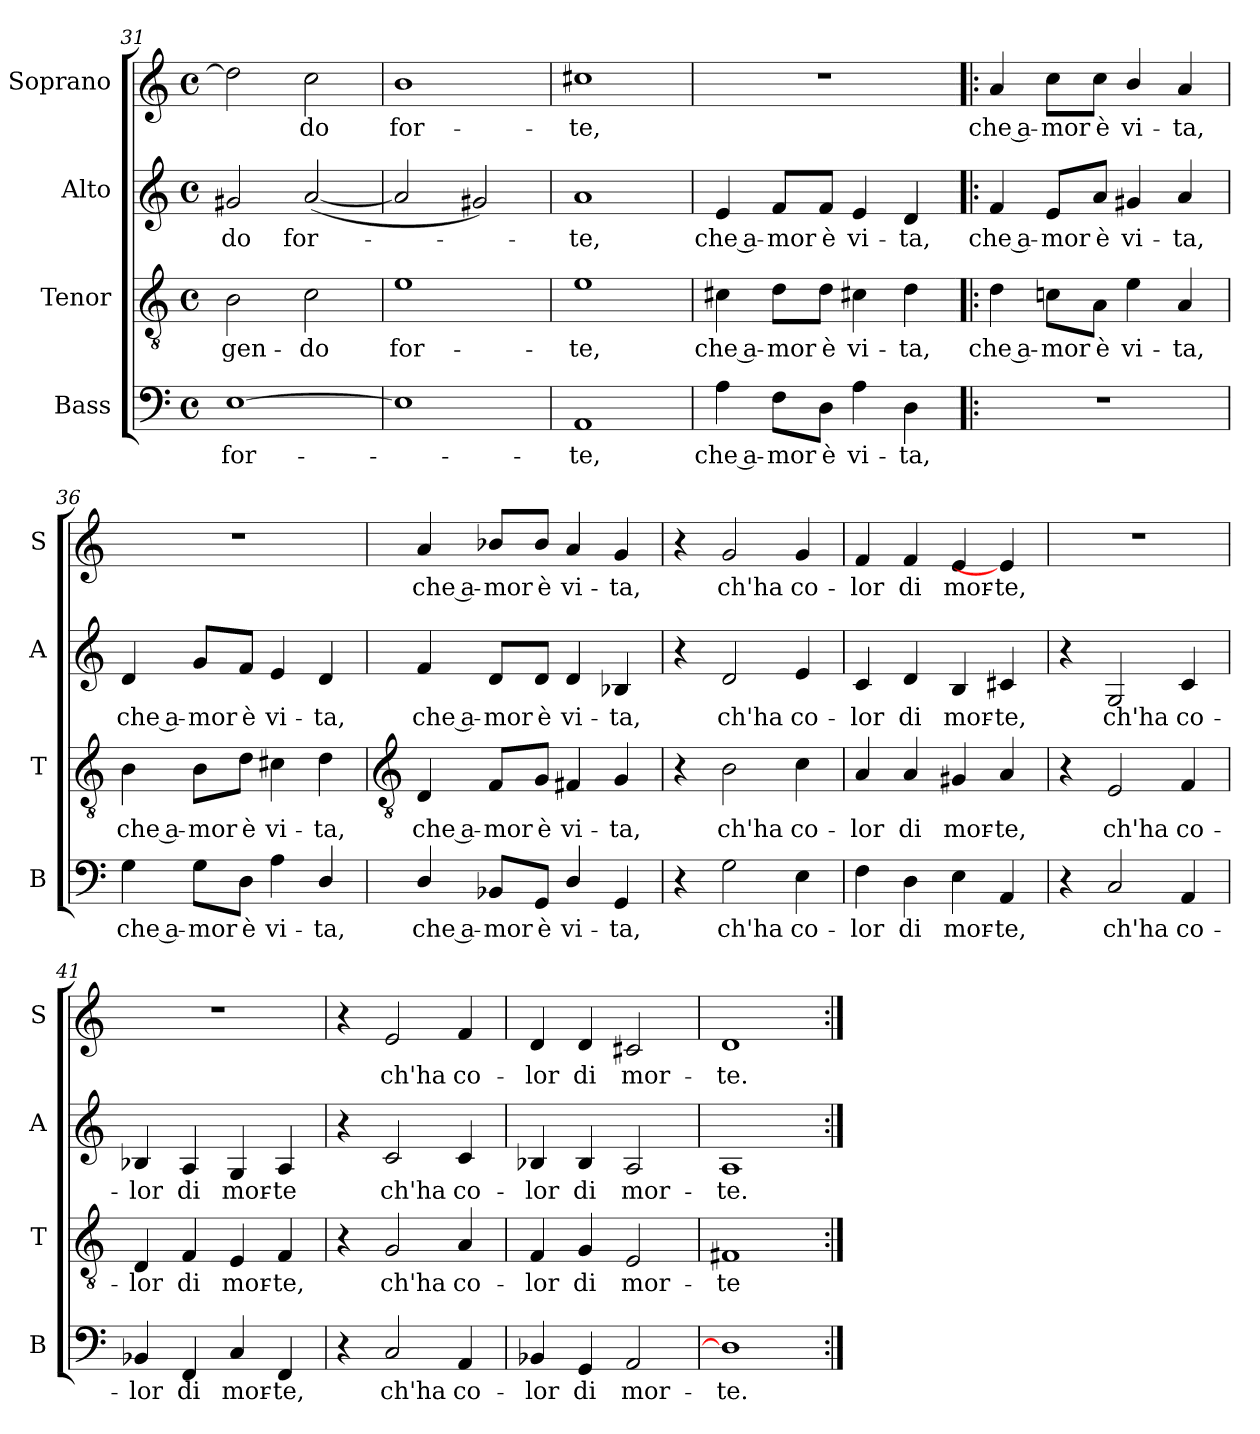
**kern	**text	**kern	**text	**kern	**text	**kern	**text
*part4	*part4	*part3	*part3	*part2	*part2	*part1	*part1
*staff4	*staff4	*staff3	*staff3	*staff2	*staff2	*staff1	*staff1
*I"Bass	*	*I"Tenor	*	*I"Alto	*	*I"Soprano	*
*I'B	*	*I'T	*	*I'A	*	*I'S	*
*clefF4	*	*clefGv2	*	*clefG2	*	*clefG2	*
*k[]	*	*k[]	*	*k[]	*	*k[]	*
*C:	*	*C:	*	*C:	*	*C:	*
*M4/4	*	*M4/4	*	*M4/4	*	*M4/4	*
*met(c)	*	*met(c)	*	*met(c)	*	*met(c)	*
=31	=31	=31	=31	=31	=31	=31	=31
!	!LO:LY:b	!	!LO:LY:b	!	!LO:LY:b	!	!
[1E	for-	2B	gen-	2g#X	-do	2dd]	.
!	!	!	!LO:LY:b	!	!LO:LY:b	!	!LO:LY:b
.	.	2c	-do	(<[2a	for-	2cc	do
=32	=32	=32	=32	=32	=32	=32	=32
!	!	!	!LO:LY:b	!	!	!	!LO:LY:b
1E]	.	1e	for-	2a]	.	1b	for-
.	.	.	.	2g#X)	.	.	.
=33	=33	=33	=33	=33	=33	=33	=33
!	!LO:LY:b	!	!LO:LY:b	!	!LO:LY:b	!	!LO:LY:b
1AA	te,	1e	-te,	1a	te,	1cc#X	-te,
=34	=34	=34	=34	=34	=34	=34	=34
!	!LO:LY:b	!	!LO:LY:b	!	!LO:LY:b	!	!
4A	che a-	4c#X	che a-	4e	che a-	1r	.
!	!LO:LY:b	!	!LO:LY:b	!	!LO:LY:b	!	!
8F\L	-mor	8d\L	-mor	8f/L	-mor	.	.
!	!LO:LY:b	!	!LO:LY:b	!	!LO:LY:b	!	!
8D\J	è	8d\J	è	8f/J	è	.	.
!	!LO:LY:b	!	!LO:LY:b	!	!LO:LY:b	!	!
4A	vi-	4c#X	vi-	4e	vi-	.	.
!	!LO:LY:b	!	!LO:LY:b	!	!LO:LY:b	!	!
4D	-ta,	4d	-ta,	4d	-ta,	.	.
=35!|:	=35!|:	=35!|:	=35!|:	=35!|:	=35!|:	=35!|:	=35!|:
!	!	!	!LO:LY:b	!	!LO:LY:b	!	!LO:LY:b
1r	.	4d	che a-	4f	che a-	4a	che a-
!	!	!	!LO:LY:b	!	!LO:LY:b	!	!LO:LY:b
.	.	8cn\L	-mor	8e/L	-mor	8cc\L	-mor
!	!	!	!LO:LY:b	!	!LO:LY:b	!	!LO:LY:b
.	.	8A\J	è	8a/J	è	8cc\J	è
!	!	!	!LO:LY:b	!	!LO:LY:b	!	!LO:LY:b
.	.	4e	vi-	4g#X	vi-	4b/	vi-
!	!	!	!LO:LY:b	!	!LO:LY:b	!	!LO:LY:b
.	.	4A	-ta,	4a	-ta,	4a	-ta,
=36	=36	=36	=36	=36	=36	=36	=36
!	!LO:LY:b	!	!LO:LY:b	!	!LO:LY:b	!	!
4G	che a-	4B	che a-	4d	che a-	1r	.
!	!LO:LY:b	!	!LO:LY:b	!	!LO:LY:b	!	!
8G\L	-mor	8B\L	-mor	8g/L	-mor	.	.
!	!LO:LY:b	!	!LO:LY:b	!	!LO:LY:b	!	!
8D\J	è	8d\J	è	8f/J	è	.	.
!	!LO:LY:b	!	!LO:LY:b	!	!LO:LY:b	!	!
4A	vi-	4c#X	vi-	4e	vi-	.	.
!	!LO:LY:b	!	!LO:LY:b	!	!LO:LY:b	!	!
4D/	-ta,	4d	-ta,	4d	-ta,	.	.
!!LO:LB:g=z
=37	=37	=37	=37	=37	=37	=37	=37
*	*	*clefGv2	*	*	*	*	*
!	!LO:LY:b	!	!LO:LY:b	!	!LO:LY:b	!	!LO:LY:b
4D/	che a-	4D	che a-	4f	che a-	4a	che a-
!	!LO:LY:b	!	!LO:LY:b	!	!LO:LY:b	!	!LO:LY:b
8BB-X/L	-mor	8F/L	-mor	8d/L	-mor	8b-X/L	-mor
!	!LO:LY:b	!	!LO:LY:b	!	!LO:LY:b	!	!LO:LY:b
8GG/J	è	8G/J	è	8d/J	è	8b-/J	è
!	!LO:LY:b	!	!LO:LY:b	!	!LO:LY:b	!	!LO:LY:b
4D/	vi-	4F#X	vi-	4d	vi-	4a	vi-
!	!LO:LY:b	!	!LO:LY:b	!	!LO:LY:b	!	!LO:LY:b
4GG	-ta,	4G	-ta,	4B-X	-ta,	4g	-ta,
=38	=38	=38	=38	=38	=38	=38	=38
4r	.	4r	.	4r	.	4r	.
!	!LO:LY:b	!	!LO:LY:b	!	!LO:LY:b	!	!LO:LY:b
2G	ch'ha	2B	ch'ha	2d	ch'ha	2g	ch'ha
!	!LO:LY:b	!	!LO:LY:b	!	!LO:LY:b	!	!LO:LY:b
4E	co-	4c	co-	4e	co-	4g	co-
=39	=39	=39	=39	=39	=39	=39	=39
!	!LO:LY:b	!	!LO:LY:b	!	!LO:LY:b	!	!LO:LY:b
4F	-lor	4A	-lor	4c	-lor	4f	-lor
!	!LO:LY:b	!	!LO:LY:b	!	!LO:LY:b	!	!LO:LY:b
4D	di	4A	di	4d	di	4f	di
!	!LO:LY:b	!	!LO:LY:b	!	!LO:LY:b	!	!LO:LY:b
4E	mor-	4G#X	mor-	4B	mor-	4e	mor-
!	!LO:LY:b	!	!LO:LY:b	!	!LO:LY:b	!	!LO:LY:b
4AA	-te,	4A	-te,	4c#X	-te,	4e]	-te,
=40	=40	=40	=40	=40	=40	=40	=40
4r	.	4r	.	4r	.	1r	.
!	!LO:LY:b	!	!LO:LY:b	!	!LO:LY:b	!	!
2C	ch'ha	2E	ch'ha	2G	ch'ha	.	.
!	!LO:LY:b	!	!LO:LY:b	!	!LO:LY:b	!	!
4AA	co-	4F	co-	4c	co-	.	.
=41	=41	=41	=41	=41	=41	=41	=41
!	!LO:LY:b	!	!LO:LY:b	!	!LO:LY:b	!	!
4BB-X	-lor	4D	-lor	4B-X	-lor	1r	.
!	!LO:LY:b	!	!LO:LY:b	!	!LO:LY:b	!	!
4FF	di	4F	di	4A	di	.	.
!	!LO:LY:b	!	!LO:LY:b	!	!LO:LY:b	!	!
4C	mor-	4E	mor-	4G	mor-	.	.
!	!LO:LY:b	!	!LO:LY:b	!	!LO:LY:b	!	!
4FF	-te,	4F	-te,	4A	-te	.	.
=42	=42	=42	=42	=42	=42	=42	=42
4r	.	4r	.	4r	.	4r	.
!	!LO:LY:b	!	!LO:LY:b	!	!LO:LY:b	!	!LO:LY:b
2C	ch'ha	2G	ch'ha	2c	ch'ha	2e	ch'ha
!	!LO:LY:b	!	!LO:LY:b	!	!LO:LY:b	!	!LO:LY:b
4AA	co-	4A	co-	4c	co-	4f	co-
=43	=43	=43	=43	=43	=43	=43	=43
!	!LO:LY:b	!	!LO:LY:b	!	!LO:LY:b	!	!LO:LY:b
4BB-X	-lor	4F	-lor	4B-X	-lor	4d	-lor
!	!LO:LY:b	!	!LO:LY:b	!	!LO:LY:b	!	!LO:LY:b
4GG	di	4G	di	4B-	di	4d	di
!	!LO:LY:b	!	!LO:LY:b	!	!LO:LY:b	!	!LO:LY:b
2AA	mor-	2E	mor-	2A	mor-	2c#X	mor-
=44	=44	=44	=44	=44	=44	=44	=44
!	!LO:LY:b	!	!LO:LY:b	!	!LO:LY:b	!	!LO:LY:b
1D]	-te.	1F#X	-te	1A	-te.	1d	-te.
=:|!	=:|!	=:|!	=:|!	=:|!	=:|!	=:|!	=:|!
*-	*-	*-	*-	*-	*-	*-	*-
